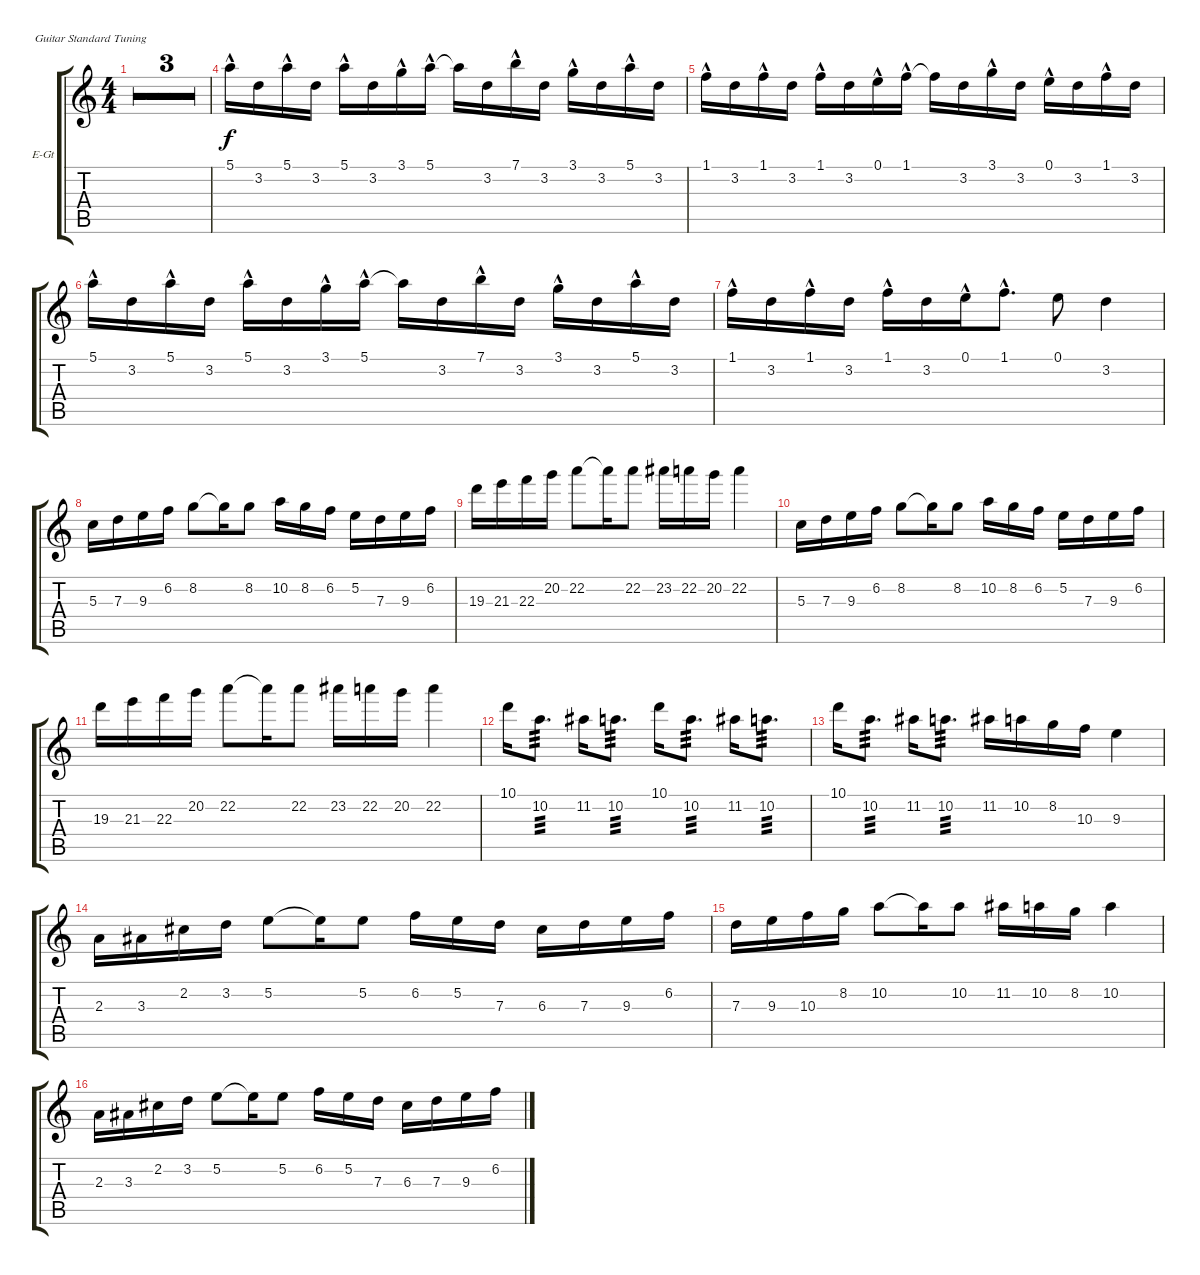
\bracketExtendMode groupsimilarinstruments
\firstSystemTrackNameOrientation horizontal
\otherSystemsTrackNameOrientation horizontal
\track ("Electric Guitar 2" "E-Gt") {multiBarRest instrument distortionguitar}
\staff {score tabs}
\tuning (E4 B3 G3 D3 A2 E2)
\ts (4 4)
\tempo 82
\clef g2
\ks c
|
|
|
5.1{hac}.16 3.2.16 5.1{hac}.16 3.2.16 5.1{hac}.16 3.2.16 3.1{hac}.16 5.1{hac}.16 5.1{t}.16 3.2.16 7.1{hac}.16 3.2.16 3.1{hac}.16 3.2.16 5.1{hac}.16 3.2.16 |
1.1{hac}.16 3.2.16 1.1{hac}.16 3.2.16 1.1{hac}.16 3.2.16 0.1{hac}.16 1.1{hac}.16 1.1{t}.16 3.2.16 3.1{hac}.16 3.2.16 0.1{hac}.16 3.2.16 1.1{hac}.16 3.2.16 |
5.1{hac}.16 3.2.16 5.1{hac}.16 3.2.16 5.1{hac}.16 3.2.16 3.1{hac}.16 5.1{hac}.16 5.1{t}.16 3.2.16 7.1{hac}.16 3.2.16 3.1{hac}.16 3.2.16 5.1{hac}.16 3.2.16 |
1.1{hac}.16 3.2.16 1.1{hac}.16 3.2.16 1.1{hac}.16 3.2.16 0.1{hac}.16 1.1{hac}.8{d} 0.1.8 3.2.4 |
5.3.16 7.3.16 9.3.16 6.2.16 8.2.8 8.2{t}.16 8.2.8 10.2.16 8.2.16 6.2.16 5.2.16 7.3.16 9.3.16 6.2.16 |
19.3.16 21.3.16 22.3.16 20.2.16 22.2.8 22.2{t}.16 22.2.8 23.2.16 22.2.16 20.2.16 22.2.4 |
5.3.16 7.3.16 9.3.16 6.2.16 8.2.8 8.2{t}.16 8.2.8 10.2.16 8.2.16 6.2.16 5.2.16 7.3.16 9.3.16 6.2.16 |
19.3.16 21.3.16 22.3.16 20.2.16 22.2.8 22.2{t}.16 22.2.8 23.2.16 22.2.16 20.2.16 22.2.4 |
10.1.16 10.2.8{d tp 3} 11.2.16 10.2.8{d tp 3} 10.1.16 10.2.8{d tp 3} 11.2.16 10.2.8{d tp 3} |
10.1.16 10.2.8{d tp 3} 11.2.16 10.2.8{d tp 3} 11.2.16 10.2.16 8.2.16 10.3.16 9.3.4 |
2.3.16 3.3.16 2.2.16 3.2.16 5.2.8 5.2{t}.16 5.2.8 6.2.16 5.2.16 7.3.16 6.3.16 7.3.16 9.3.16 6.2.16 |
7.3.16 9.3.16 10.3.16 8.2.16 10.2.8 10.2{t}.16 10.2.8 11.2.16 10.2.16 8.2.16 10.2.4 |
2.3.16 3.3.16 2.2.16 3.2.16 5.2.8 5.2{t}.16 5.2.8 6.2.16 5.2.16 7.3.16 6.3.16 7.3.16 9.3.16 6.2.16
